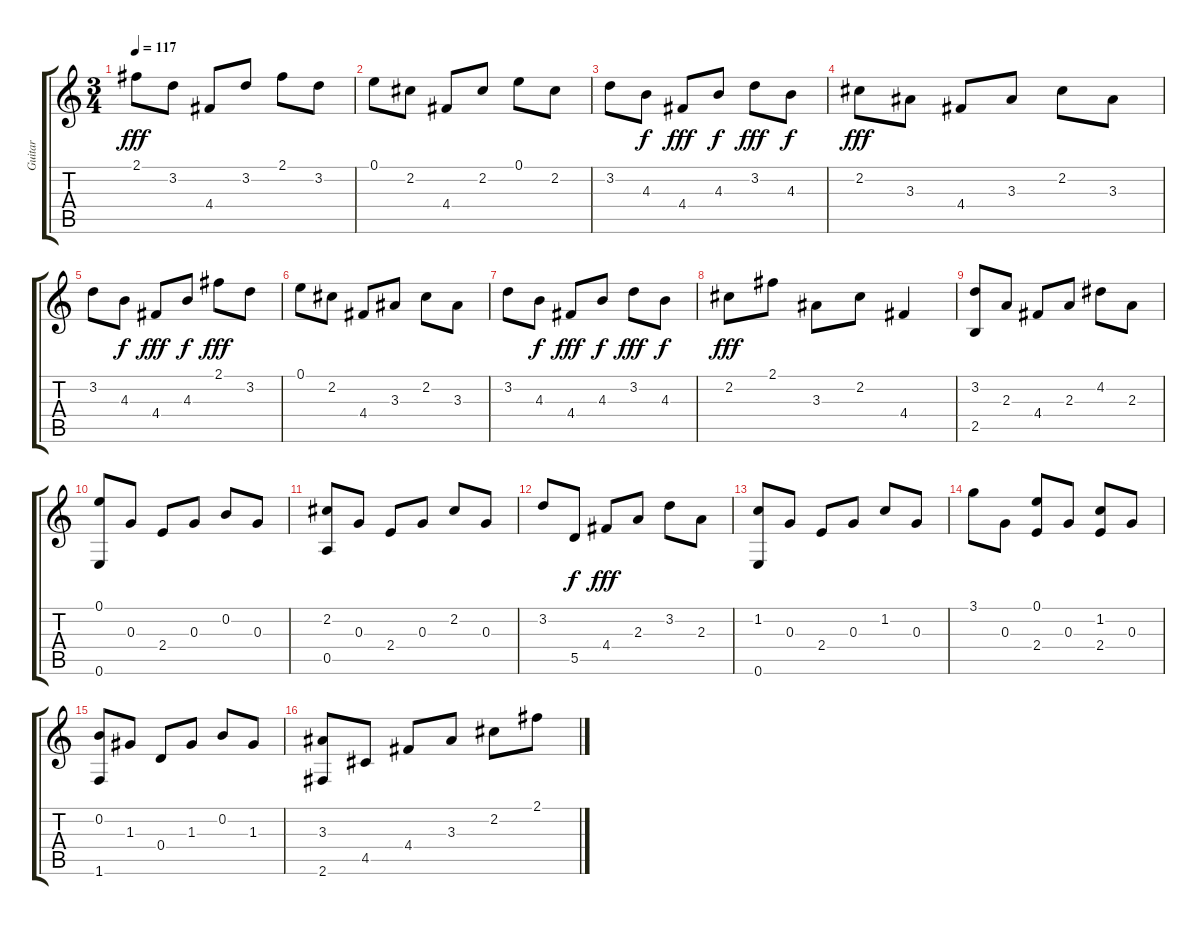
\track ("Guitar" "Guitar") {instrument acousticguitarnylon}
\staff {score tabs}
\tuning (E4 B3 G3 D3 A2 E2) {hide}
\ts (3 4)
\tempo 117
\clef g2
\ks c
2.1.8{dy fff} 3.2.8 4.4.8 3.2.8 2.1.8 3.2.8 |
0.1.8 2.2.8 4.4.8 2.2.8 0.1.8 2.2.8 |
3.2.8 4.3.8{dy f} 4.4.8{dy fff} 4.3.8{dy f} 3.2.8{dy fff} 4.3.8{dy f} |
2.2.8{dy fff} 3.3.8 4.4.8 3.3.8 2.2.8 3.3.8 |
3.2.8 4.3.8{dy f} 4.4.8{dy fff} 4.3.8{dy f} 2.1.8{dy fff} 3.2.8 |
0.1.8 2.2.8 4.4.8 3.3.8 2.2.8 3.3.8 |
3.2.8 4.3.8{dy f} 4.4.8{dy fff} 4.3.8{dy f} 3.2.8{dy fff} 4.3.8{dy f} |
2.2.8{dy fff} 2.1.8 3.3.8 2.2.8 4.4.4 |
(3.2 2.5).8 2.3.8 4.4.8 2.3.8 4.2.8 2.3.8 |
(0.1 0.6).8 0.3.8 2.4.8 0.3.8 0.2.8 0.3.8 |
(2.2 0.5).8 0.3.8 2.4.8 0.3.8 2.2.8 0.3.8 |
3.2.8 5.5.8{dy f} 4.4.8{dy fff} 2.3.8 3.2.8 2.3.8 |
(1.2 0.6).8 0.3.8 2.4.8 0.3.8 1.2.8 0.3.8 |
3.1.8 0.3.8 (0.1 2.4).8 0.3.8 (1.2 2.4).8 0.3.8 |
(0.2 1.6).8 1.3.8 0.4.8 1.3.8 0.2.8 1.3.8 |
(3.3 2.6).8 4.5.8 4.4.8 3.3.8 2.2.8 2.1.8
